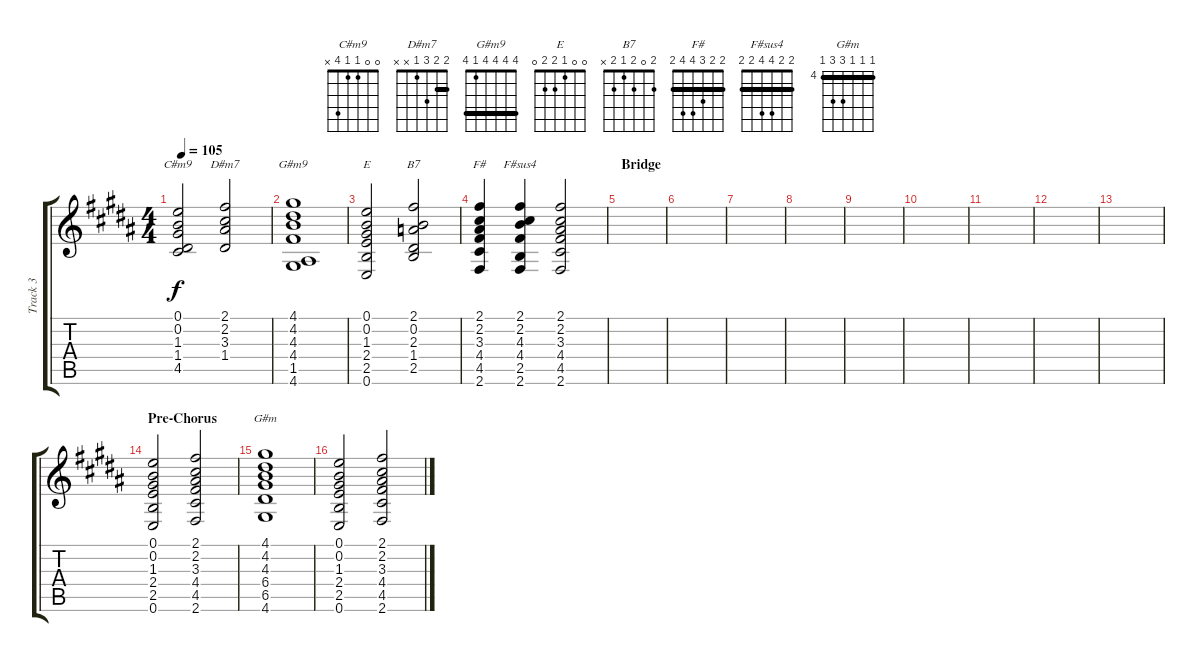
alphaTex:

\track ("Track 3" "Track 3") {instrument distortionguitar}
\staff {score tabs}
\tuning (E4 B3 G3 D3 A2 E2) {hide}
\chord ("C#m9" 0 0 1 1 4 x)
\chord ("D#m7" 2 2 3 1 x x) {barre 2}
\chord ("G#m9" 4 4 4 4 1 4) {barre 4}
\chord ("E" 0 0 1 2 2 0)
\chord ("B7" 2 0 2 1 2 x)
\chord ("F#" 2 2 3 4 4 2) {barre 2}
\chord ("F#sus4" 2 2 4 4 2 2) {barre 2}
\chord ("G#m" 4 4 4 6 6 4) {firstfret 4 barre 4}
\ts (4 4)
\tempo 105
\clef g2
\ks b
(0.1 0.2 1.3 1.4 4.5).2{ch "C#m9" dy f} (2.1 2.2 3.3 1.4).2{ch "D#m7"} |
(4.1 4.2 4.3 4.4 1.5 4.6).1{ch "G#m9"} |
(0.1 0.2 1.3 2.4 2.5 0.6).2{ch "E"} (2.1 0.2 2.3 1.4 2.5).2{ch "B7"} |
(2.1 2.2 3.3 4.4 4.5 2.6).4{ch "F#"} (2.1 2.2 4.3 4.4 2.5 2.6).4{ch "F#sus4"} (2.1 2.2 3.3 4.4 4.5 2.6).2 |
\section ("" "Bridge")
|
|
|
|
|
|
|
|
|
\section ("" "Pre-Chorus")
(0.1 0.2 1.3 2.4 2.5 0.6).2 (2.1 2.2 3.3 4.4 4.5 2.6).2 |
(4.1 4.2 4.3 6.4 6.5 4.6).1{ch "G#m"} |
(0.1 0.2 1.3 2.4 2.5 0.6).2 (2.1 2.2 3.3 4.4 4.5 2.6).2
